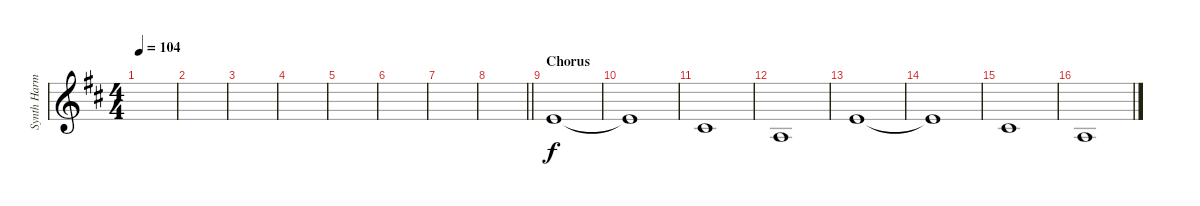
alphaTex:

\track ("Synth Harmonica" "Synth Harm") {instrument baritonesax}
\staff {score}
\tuning (E4 B3 G3 D3 A2 E2) {hide}
\ts (4 4)
\tempo 104
\clef g2
\ks d
|
|
|
|
|
|
|
\barLineRight lightlight
|
\section ("" "Chorus")
0.1.1 |
0.1{t}.1 |
2.2.1 |
2.3.1 |
0.1.1 |
0.1{t}.1 |
2.2.1 |
2.3.1
